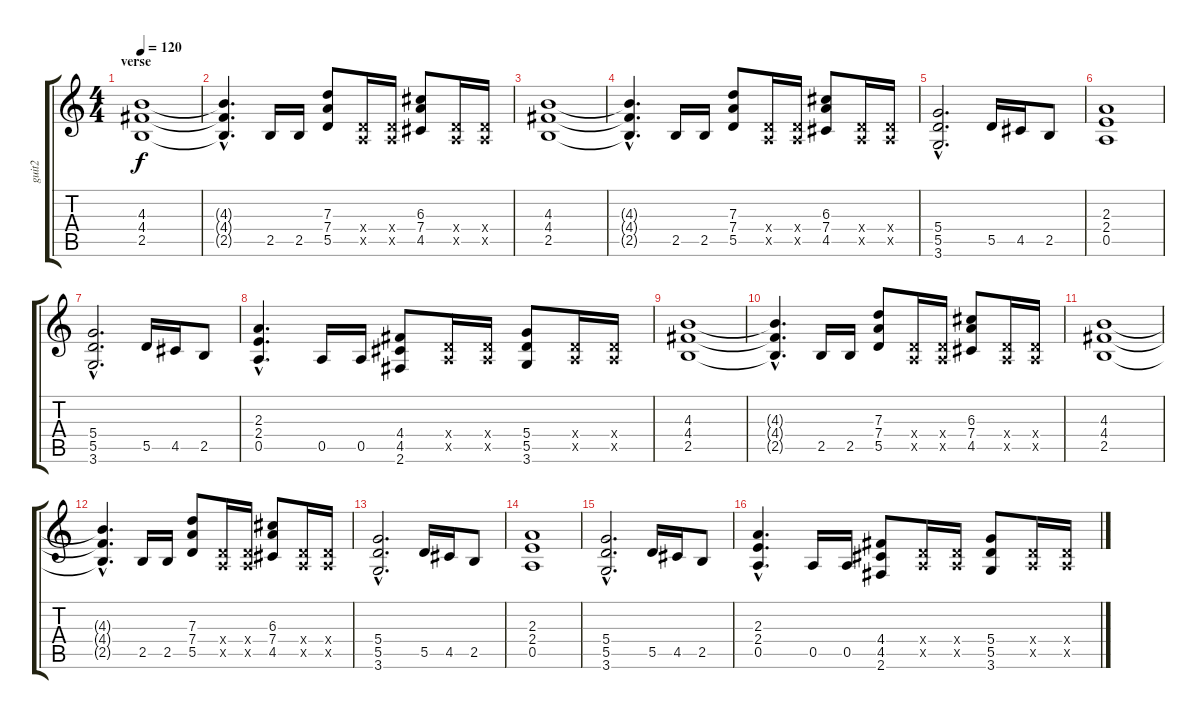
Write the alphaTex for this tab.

\track ("guit2" "guit2") {instrument distortionguitar}
\staff {score tabs}
\tuning (E4 B3 G3 D3 A2 E2) {hide}
\ts (4 4)
\section ("" "verse")
\tempo 120
\clef g2
\ks c
(4.3 4.4 2.5).1{dy f} |
(4.3{hac t} 4.4{hac t} 2.5{hac t}).4{d} 2.5.16 2.5.16 (7.3 7.4 5.5).8 (0.4{x} 0.5{x}).16 (0.4{x} 0.5{x}).16 (6.3 7.4 4.5).8 (0.4{x} 0.5{x}).16 (0.4{x} 0.5{x}).16 |
(4.3 4.4 2.5).1 |
(4.3{hac t} 4.4{hac t} 2.5{hac t}).4{d} 2.5.16 2.5.16 (7.3 7.4 5.5).8 (0.4{x} 0.5{x}).16 (0.4{x} 0.5{x}).16 (6.3 7.4 4.5).8 (0.4{x} 0.5{x}).16 (0.4{x} 0.5{x}).16 |
(5.4{hac} 5.5{hac} 3.6{hac}).2{d} 5.5.16 4.5.16 2.5.8 |
(2.3 2.4 0.5).1 |
(5.4{hac} 5.5{hac} 3.6{hac}).2{d} 5.5.16 4.5.16 2.5.8 |
(2.3{hac} 2.4{hac} 0.5{hac}).4{d} 0.5.16 0.5.16 (4.4 4.5 2.6).8 (0.4{x} 0.5{x}).16 (0.4{x} 0.5{x}).16 (5.4 5.5 3.6).8 (0.4{x} 0.5{x}).16 (0.4{x} 0.5{x}).16 |
(4.3 4.4 2.5).1 |
(4.3{hac t} 4.4{hac t} 2.5{hac t}).4{d} 2.5.16 2.5.16 (7.3 7.4 5.5).8 (0.4{x} 0.5{x}).16 (0.4{x} 0.5{x}).16 (6.3 7.4 4.5).8 (0.4{x} 0.5{x}).16 (0.4{x} 0.5{x}).16 |
(4.3 4.4 2.5).1 |
(4.3{hac t} 4.4{hac t} 2.5{hac t}).4{d} 2.5.16 2.5.16 (7.3 7.4 5.5).8 (0.4{x} 0.5{x}).16 (0.4{x} 0.5{x}).16 (6.3 7.4 4.5).8 (0.4{x} 0.5{x}).16 (0.4{x} 0.5{x}).16 |
(5.4{hac} 5.5{hac} 3.6{hac}).2{d} 5.5.16 4.5.16 2.5.8 |
(2.3 2.4 0.5).1 |
(5.4{hac} 5.5{hac} 3.6{hac}).2{d} 5.5.16 4.5.16 2.5.8 |
(2.3{hac} 2.4{hac} 0.5{hac}).4{d} 0.5.16 0.5.16 (4.4 4.5 2.6).8 (0.4{x} 0.5{x}).16 (0.4{x} 0.5{x}).16 (5.4 5.5 3.6).8 (0.4{x} 0.5{x}).16 (0.4{x} 0.5{x}).16
